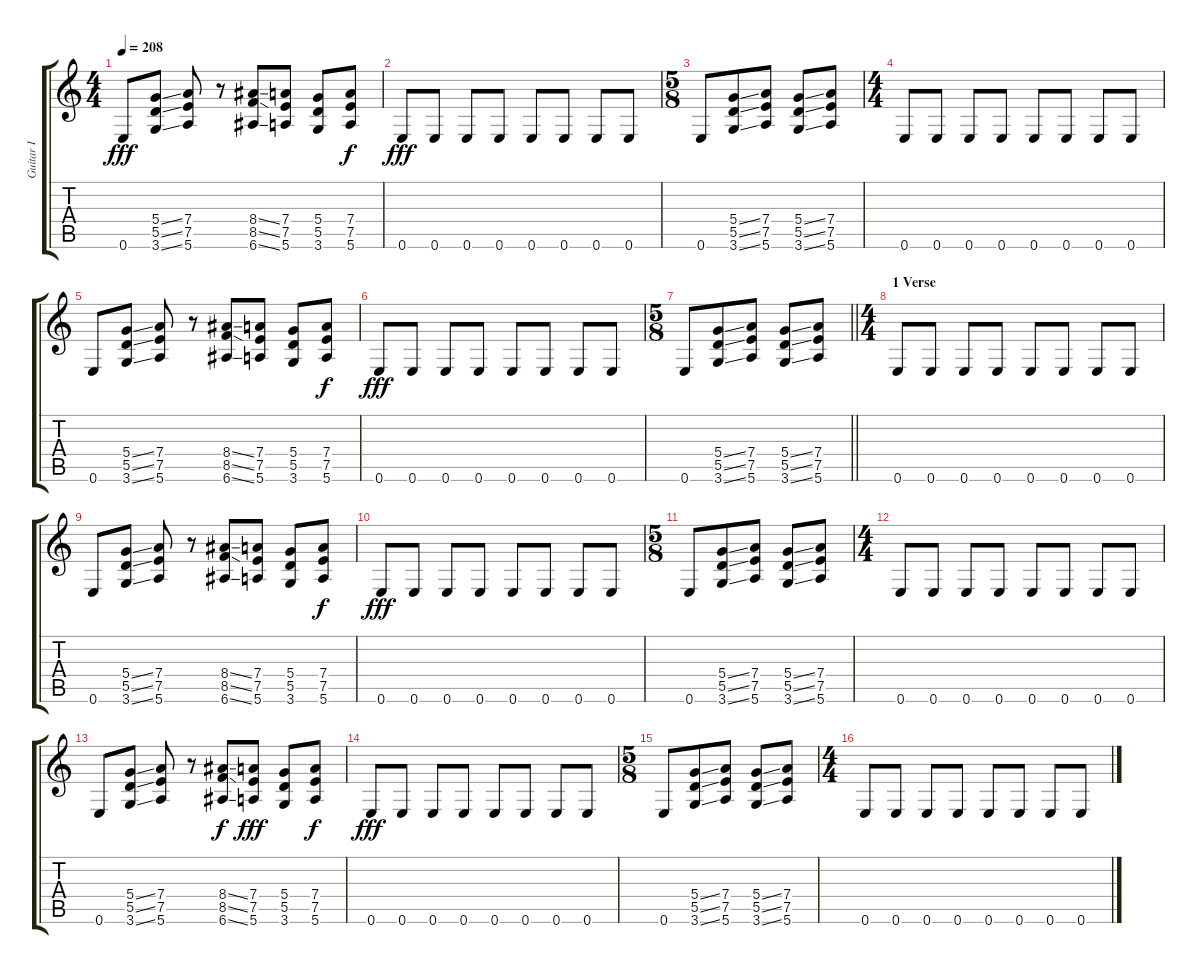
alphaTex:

\track ("Guitar I" "Guitar I") {instrument overdrivenguitar}
\staff {score tabs}
\tuning (E4 B3 G3 D3 A2 E2) {hide}
\ts (4 4)
\tempo 208
\clef g2
\ks c
0.6.8{dy fff} (5.4{ss} 5.5{ss} 3.6{ss}).8 (7.4 7.5 5.6).8 r.8 (8.4{ss} 8.5{ss} 6.6{ss}).8 (7.4 7.5 5.6).8 (5.4 5.5 3.6).8 (7.4 7.5 5.6).8{dy f} |
0.6.8{dy fff} 0.6.8 0.6.8 0.6.8 0.6.8 0.6.8 0.6.8 0.6.8 |
\ts (5 8)
0.6.8 (5.4{ss} 5.5{ss} 3.6{ss}).8 (7.4 7.5 5.6).8 (5.4{ss} 5.5{ss} 3.6{ss}).8 (7.4 7.5 5.6).8 |
\ts (4 4)
0.6.8 0.6.8 0.6.8 0.6.8 0.6.8 0.6.8 0.6.8 0.6.8 |
0.6.8 (5.4{ss} 5.5{ss} 3.6{ss}).8 (7.4 7.5 5.6).8 r.8 (8.4{ss} 8.5{ss} 6.6{ss}).8 (7.4 7.5 5.6).8 (5.4 5.5 3.6).8 (7.4 7.5 5.6).8{dy f} |
0.6.8{dy fff} 0.6.8 0.6.8 0.6.8 0.6.8 0.6.8 0.6.8 0.6.8 |
\ts (5 8)
\barLineRight lightlight
0.6.8 (5.4{ss} 5.5{ss} 3.6{ss}).8 (7.4 7.5 5.6).8 (5.4{ss} 5.5{ss} 3.6{ss}).8 (7.4 7.5 5.6).8 |
\ts (4 4)
\section ("" "1 Verse")
0.6.8 0.6.8 0.6.8 0.6.8 0.6.8 0.6.8 0.6.8 0.6.8 |
0.6.8 (5.4{ss} 5.5{ss} 3.6{ss}).8 (7.4 7.5 5.6).8 r.8 (8.4{ss} 8.5{ss} 6.6{ss}).8 (7.4 7.5 5.6).8 (5.4 5.5 3.6).8 (7.4 7.5 5.6).8{dy f} |
0.6.8{dy fff} 0.6.8 0.6.8 0.6.8 0.6.8 0.6.8 0.6.8 0.6.8 |
\ts (5 8)
0.6.8 (5.4{ss} 5.5{ss} 3.6{ss}).8 (7.4 7.5 5.6).8 (5.4{ss} 5.5{ss} 3.6{ss}).8 (7.4 7.5 5.6).8 |
\ts (4 4)
0.6.8 0.6.8 0.6.8 0.6.8 0.6.8 0.6.8 0.6.8 0.6.8 |
0.6.8 (5.4{ss} 5.5{ss} 3.6{ss}).8 (7.4 7.5 5.6).8 r.8 (8.4{ss} 8.5{ss} 6.6{ss}).8{dy f} (7.4 7.5 5.6).8{dy fff} (5.4 5.5 3.6).8 (7.4 7.5 5.6).8{dy f} |
0.6.8{dy fff} 0.6.8 0.6.8 0.6.8 0.6.8 0.6.8 0.6.8 0.6.8 |
\ts (5 8)
0.6.8 (5.4{ss} 5.5{ss} 3.6{ss}).8 (7.4 7.5 5.6).8 (5.4{ss} 5.5{ss} 3.6{ss}).8 (7.4 7.5 5.6).8 |
\ts (4 4)
0.6.8 0.6.8 0.6.8 0.6.8 0.6.8 0.6.8 0.6.8 0.6.8
